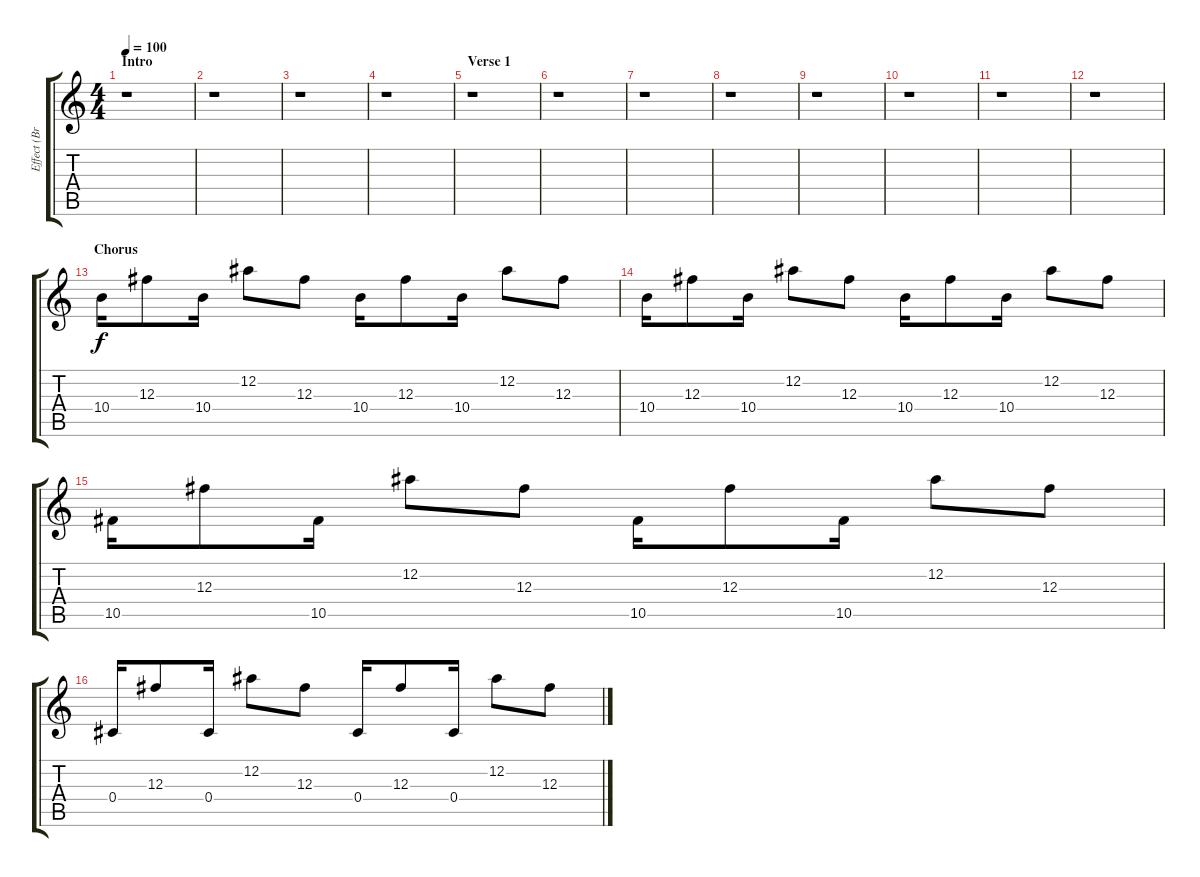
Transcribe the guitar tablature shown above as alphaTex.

\track ("Effect (BrownSound)" "Effect (Br") {instrument electricguitarclean}
\staff {score tabs}
\tuning (Eb4 Bb3 Gb3 Db3 Ab2 Eb2) {hide}
\ts (4 4)
\section ("" "Intro")
\tempo 100
\clef g2
\ks c
r.1{dy f instrument electricguitarclean} |
r.1 |
r.1 |
r.1 |
\section ("" "Verse 1")
r.1 |
r.1 |
r.1 |
r.1 |
r.1 |
r.1 |
r.1 |
r.1 |
\section ("" "Chorus")
10.4.16 12.3.8 10.4.16 12.2.8 12.3.8 10.4.16 12.3.8 10.4.16 12.2.8 12.3.8 |
10.4.16 12.3.8 10.4.16 12.2.8 12.3.8 10.4.16 12.3.8 10.4.16 12.2.8 12.3.8 |
10.5.16 12.3.8 10.5.16 12.2.8 12.3.8 10.5.16 12.3.8 10.5.16 12.2.8 12.3.8 |
0.4.16 12.3.8 0.4.16 12.2.8 12.3.8 0.4.16 12.3.8 0.4.16 12.2.8 12.3.8
